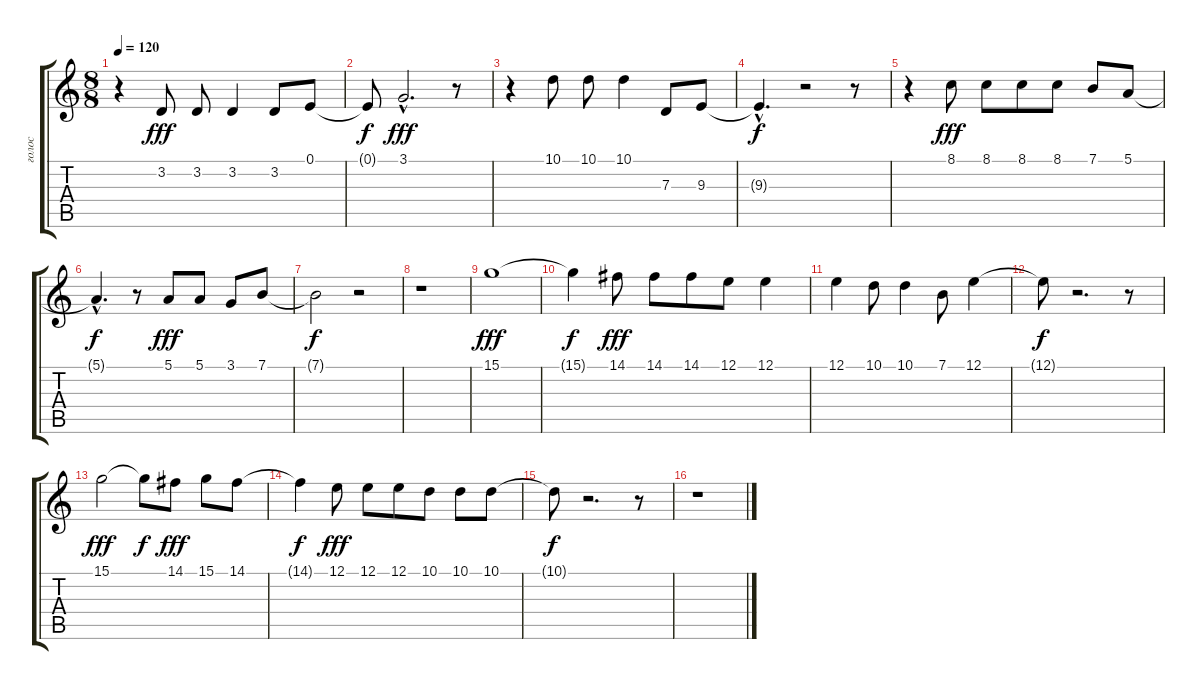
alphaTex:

\track ("голос" "голос") {instrument flute}
\staff {score tabs}
\tuning (E4 B3 G3 D3 A2 E2) {hide}
\ts (8 8)
\tempo 120
\clef g2
\ks c
r.4{dy f} 3.2.8{dy fff} 3.2.8 3.2.4 3.2.8 0.1.8 |
0.1{t}.8{dy f} 3.1{hac}.2{d dy fff} r.8 |
r.4 10.1.8 10.1.8 10.1.4 7.3.8 9.3.8 |
9.3{hac t}.4{d dy f} r.2 r.8 |
r.4 8.1.8{dy fff} 8.1.8 8.1.8 8.1.8 7.1.8 5.1.8 |
5.1{hac t}.4{d dy f} r.8 5.1.8{dy fff} 5.1.8 3.1.8 7.1.8 |
7.1{t}.2{dy f} r.2 |
r.1 |
15.1.1{dy fff} |
15.1{t}.4{dy f} 14.1.8{dy fff} 14.1.8 14.1.8 12.1.8 12.1.4 |
12.1.4 10.1.8 10.1.4 7.1.8 12.1.4 |
12.1{t}.8{dy f} r.2{d} r.8 |
15.1.2{dy fff} 15.1{t}.8{dy f} 14.1.8{dy fff} 15.1.8 14.1.8 |
14.1{t}.4{dy f} 12.1.8{dy fff} 12.1.8 12.1.8 10.1.8 10.1.8 10.1.8 |
10.1{t}.8{dy f} r.2{d} r.8 |
r.1
